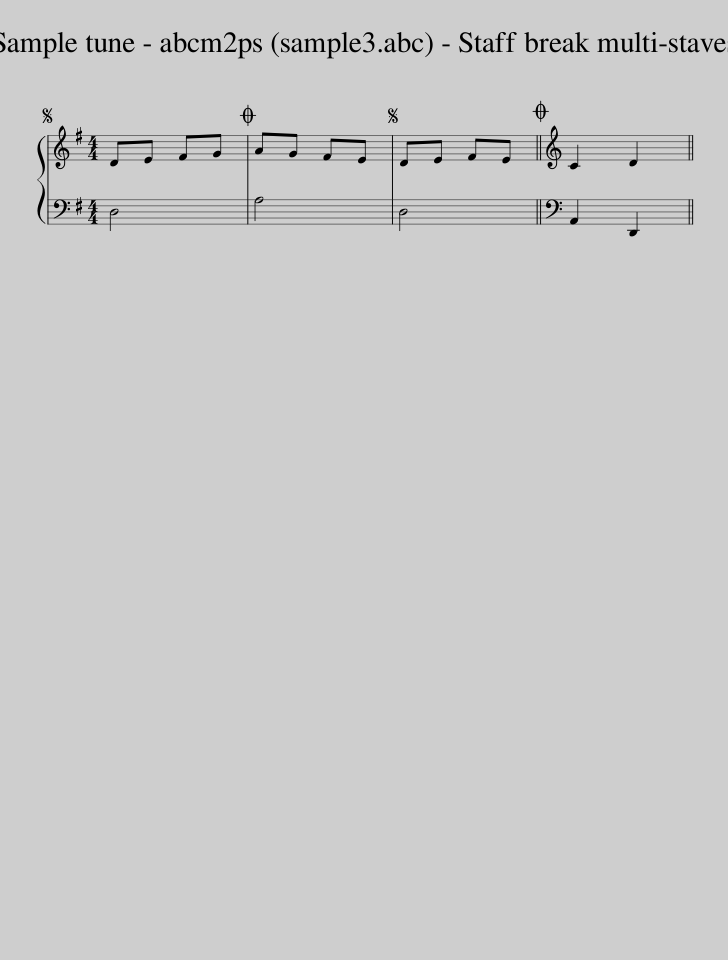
X:1
%%score { 1 2 }
L:1/8
M:4/4
I:linebreak $
K:G
V:1 treble
V:2 bass
V:1
S DE FG |O AG FE |S DE FE ||O C2 D2 || %4
V:2
 D,4 | A,4 | D,4 || A,,2 D,,2 || %4
